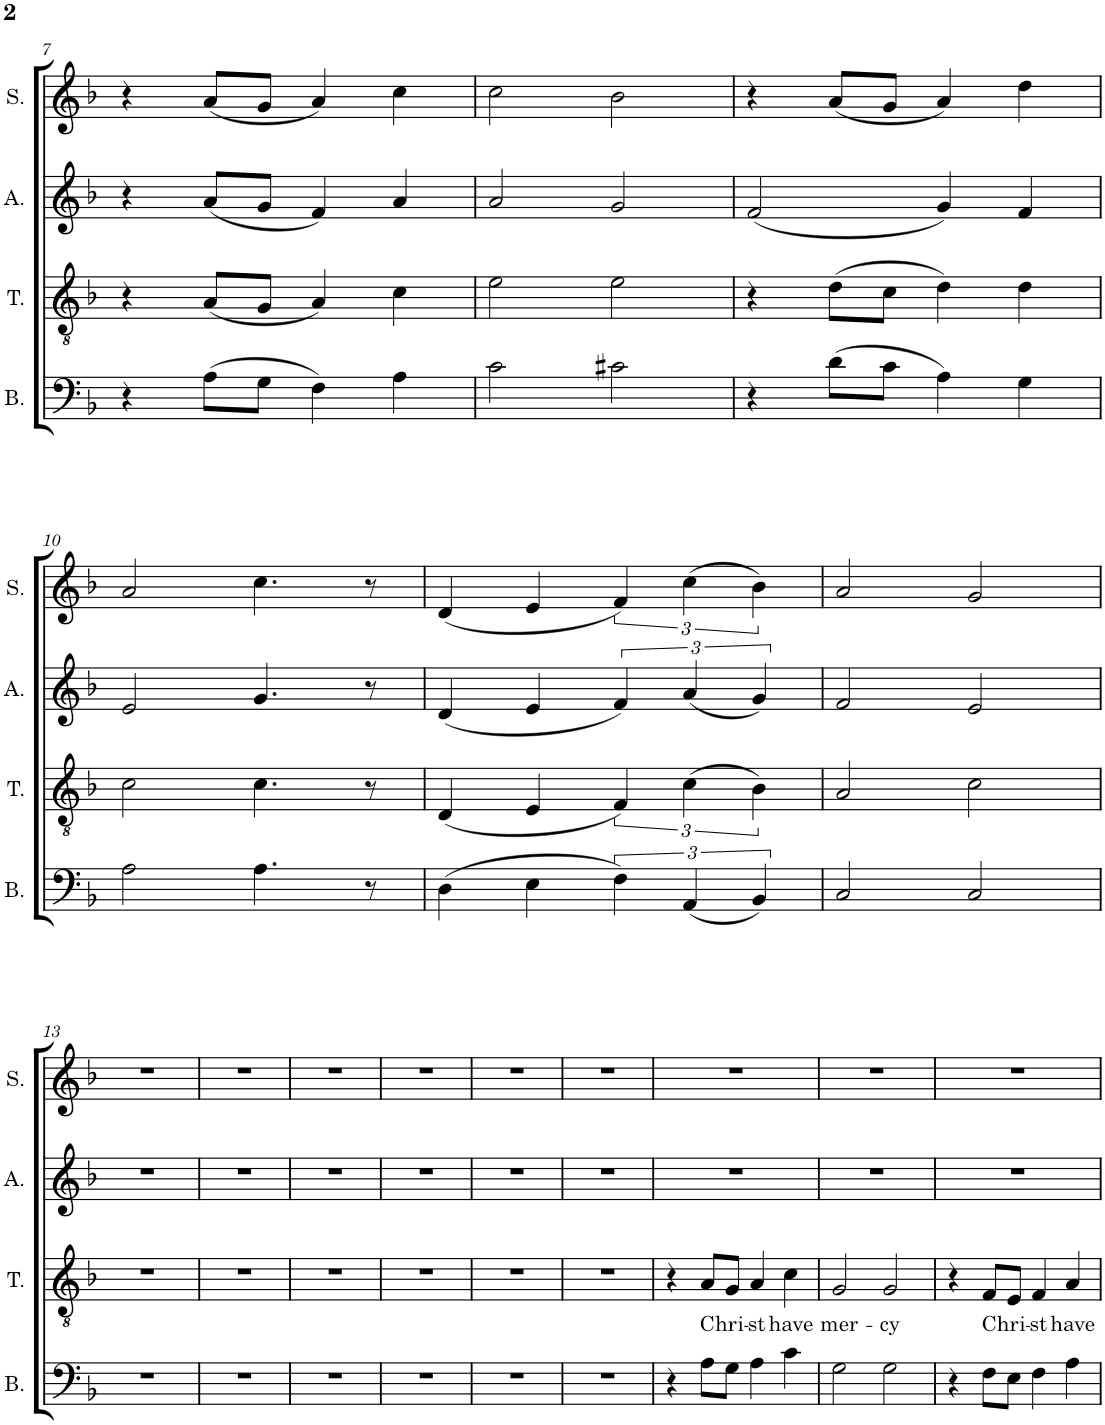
**kern	**kern	**text	**kern	**kern
*part4	*part3	*part3	*part2	*part1
*staff4	*staff3	*staff3	*staff2	*staff1
*I"Bass	*I"Tenor	*	*I"Alto	*I"Soprano
*I'B.	*I'T.	*	*I'A.	*I'S.
!!LO:PB:g=z
*clefF4	*clefGv2	*	*clefG2	*clefG2
*k[b-]	*k[b-]	*	*k[b-]	*k[b-]
*M4/4	*M4/4	*	*M4/4	*M4/4
=7	=7	=7	=7	=7
4r	4r	.	4r	4r
(8A\L	(8A/L	.	(8a/L	(8a/L
8G\J	8G/J	.	8g/J	8g/J
4F\)	4A/)	.	4f/)	4a/)
4A\	4c\	.	4a/	4cc\
=8	=8	=8	=8	=8
2c\	2e\	.	2a/	2cc\
2c#X\	2e\	.	2g/	2b-\
=9	=9	=9	=9	=9
4r	4r	.	(2f/	4r
(8d\L	(8d\L	.	.	(8a/L
8c\J	8c\J	.	.	8g/J
4A\)	4d\)	.	4g/)	4a/)
4G\	4d\	.	4f/	4dd\
!!LO:LB:g=z
=10	=10	=10	=10	=10
2A\	2c\	.	2e/	2a/
4.A\	4.c\	.	4.g/	4.cc\
8r	8r	.	8r	8r
=11	=11	=11	=11	=11
(4D\	(4D/	.	(4d/	(4d/
4E\	4E/	.	4e/	4e/
6F\)	6F/)	.	6f/)	6f/)
(6AA/	(6c\	.	(6a/	(6cc\
6BB-/)	6B-\)	.	6g/)	6b-\)
=12	=12	=12	=12	=12
2C/	2A/	.	2f/	2a/
2C/	2c\	.	2e/	2g/
!!LO:LB:g=z
=13	=13	=13	=13	=13
1r	1r	.	1r	1r
=14	=14	=14	=14	=14
1r	1r	.	1r	1r
=15	=15	=15	=15	=15
1r	1r	.	1r	1r
=16	=16	=16	=16	=16
1r	1r	.	1r	1r
=17	=17	=17	=17	=17
1r	1r	.	1r	1r
=18	=18	=18	=18	=18
1r	1r	.	1r	1r
=19	=19	=19	=19	=19
4r	4r	.	1r	1r
!	!	!LO:LY:b	!	!
8A\L	8A/L	Chri-	.	.
8G\J	8G/J	.	.	.
!	!	!LO:LY:b	!	!
4A\	4A/	-st	.	.
!	!	!LO:LY:b	!	!
4c\	4c\	have	.	.
=20	=20	=20	=20	=20
!	!	!LO:LY:b	!	!
2G\	2G/	mer-	1r	1r
!	!	!LO:LY:b	!	!
2G\	2G/	-cy	.	.
=21	=21	=21	=21	=21
4r	4r	.	1r	1r
!	!	!LO:LY:b	!	!
8F\L	8F/L	Chri-	.	.
8E\J	8E/J	.	.	.
!	!	!LO:LY:b	!	!
4F\	4F/	-st	.	.
!	!	!LO:LY:b	!	!
4A\	4A/	have	.	.
=	=	=	=	=
*-	*-	*-	*-	*-
